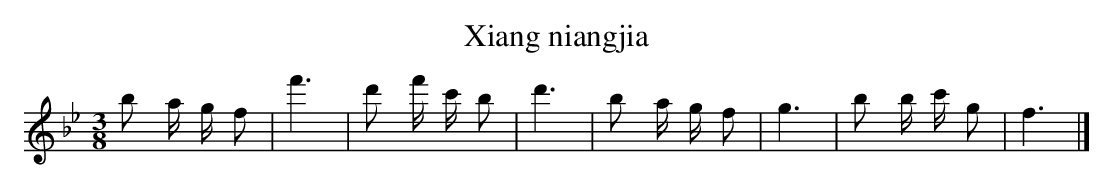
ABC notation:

X:1
T: Xiang niangjia
L: 1/16
M: 3/8
K: Bb
b2 a g f2 [I:setbarnb 1]|
f'6 |
d'2 f' c' b2 |
d'6 |
b2 a g f2 |
g6 |
b2 b c' g2 |
f6 |]
